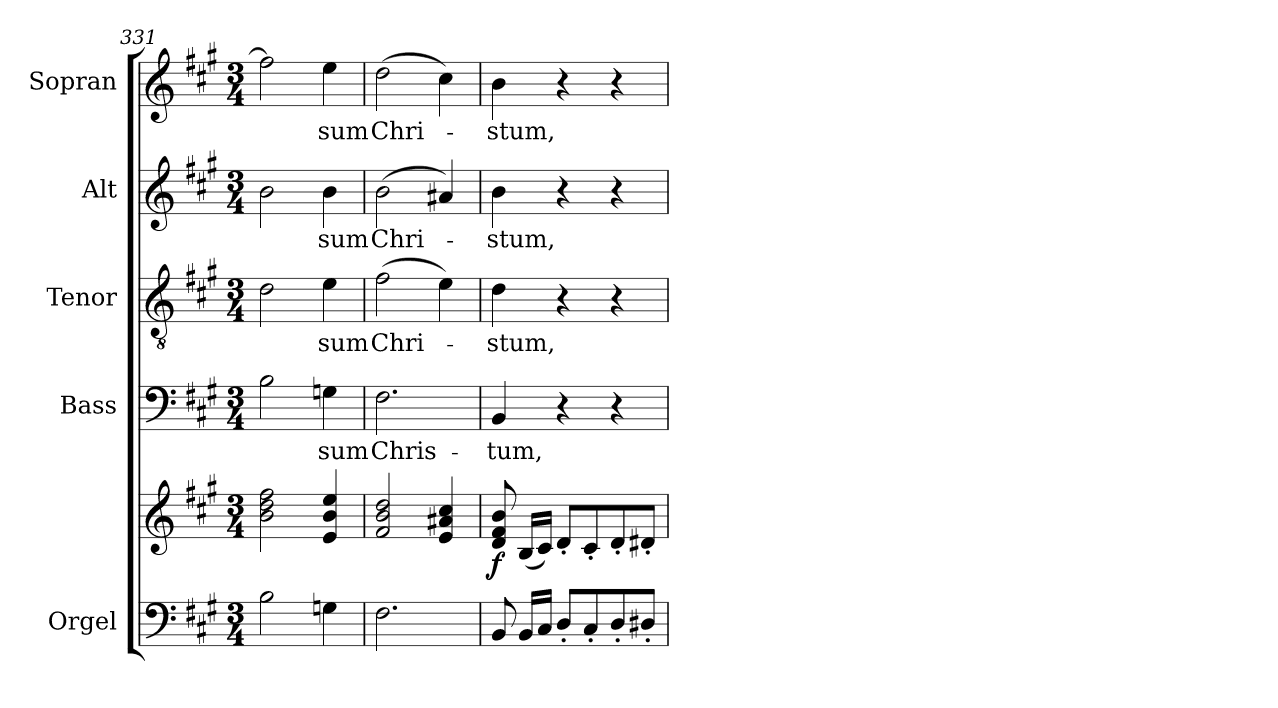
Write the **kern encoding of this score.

**kern	**kern	**dynam	**kern	**text	**kern	**text	**kern	**text	**kern	**text
*part5	*part5	*part5	*part4	*part4	*part3	*part3	*part2	*part2	*part1	*part1
*staff6	*staff5	*staff5/6	*staff4	*staff4	*staff3	*staff3	*staff2	*staff2	*staff1	*staff1
*I"Orgel	*	*	*I"Bass	*	*I"Tenor	*	*I"Alt	*	*I"Sopran	*
*I'Org.	*	*	*I'B.	*	*I'T.	*	*I'A.	*	*I'S.	*
*clefF4	*clefG2	*	*clefF4	*	*clefGv2	*	*clefG2	*	*clefG2	*
*k[f#c#g#]	*k[f#c#g#]	*	*k[f#c#g#]	*	*k[f#c#g#]	*	*k[f#c#g#]	*	*k[f#c#g#]	*
*A:	*A:	*	*A:	*	*A:	*	*A:	*	*A:	*
*M3/4	*M3/4	*	*M3/4	*	*M3/4	*	*M3/4	*	*M3/4	*
=331	=331	=331	=331	=331	=331	=331	=331	=331	=331	=331
2B\	2b\ 2dd\ 2ff#\	.	2B\	.	2d\	.	2b\	.	2ff#\]	.
!	!	!	!	!LO:LY:b	!	!LO:LY:b	!	!LO:LY:b	!	!LO:LY:b
4Gn\	4e/ 4b/ 4ee/	.	4Gn\	-sum	4e\	-sum	4b\	-sum	4ee\	-sum
=332	=332	=332	=332	=332	=332	=332	=332	=332	=332	=332
!	!	!	!	!LO:LY:b	!	!LO:LY:b	!	!LO:LY:b	!	!LO:LY:b
2.F#\	2f#/ 2b/ 2dd/	.	2.F#\	Chris-	(>2f#\	Chri-	(>2b\	Chri-	(>2dd\	Chri-
.	4e/ 4a#X/ 4cc#/	.	.	.	4e\)	.	4a#X/)	.	4cc#\)	.
=333	=333	=333	=333	=333	=333	=333	=333	=333	=333	=333
!	!	!LO:DY:b	!	!LO:LY:b	!	!LO:LY:b	!	!LO:LY:b	!	!LO:LY:b
8BB/	8d/ 8f#/ 8b/	f	4BB/	-tum,	4d\	-stum,	4b\	-stum,	4b\	-stum,
16BB/LL	(<16B/LL	.	.	.	.	.	.	.	.	.
16C#/JJ	16c#/JJ)	.	.	.	.	.	.	.	.	.
8D'</L	8d'</L	.	4r	.	4r	.	4r	.	4r	.
8C#'</	8c#'</	.	.	.	.	.	.	.	.	.
8D'</	8d'</	.	4r	.	4r	.	4r	.	4r	.
8D#X'</J	8d#X'</J	.	.	.	.	.	.	.	.	.
=	=	=	=	=	=	=	=	=	=	=
*-	*-	*-	*-	*-	*-	*-	*-	*-	*-	*-
